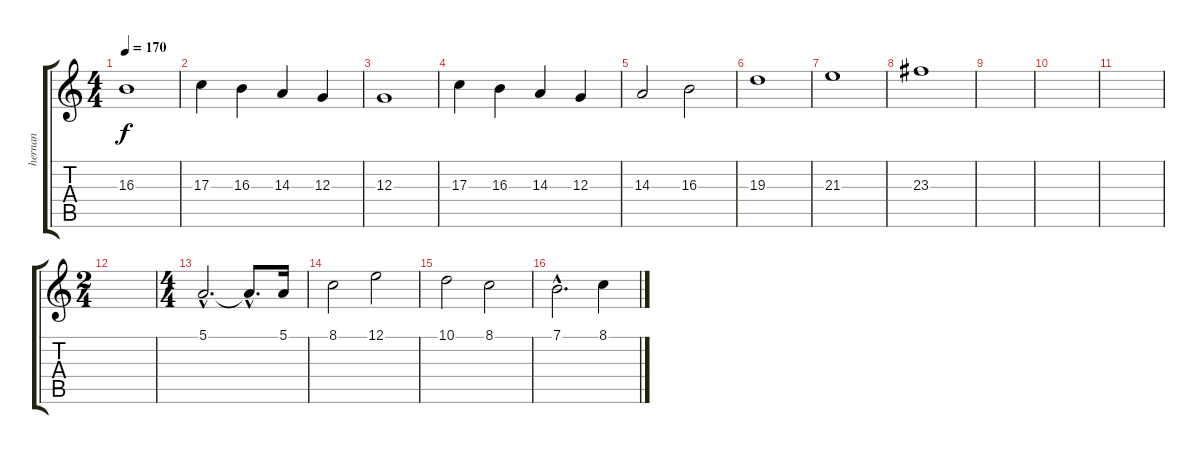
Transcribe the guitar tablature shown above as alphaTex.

\track ("hernan" "hernan") {instrument acousticgrandpiano}
\staff {score tabs}
\tuning (E4 B3 G3 D3 A2 E2) {hide}
\ts (4 4)
\tempo 170
\clef g2
\ks c
16.3.1{dy f} |
17.3.4 16.3.4 14.3.4 12.3.4 |
12.3.1 |
17.3.4 16.3.4 14.3.4 12.3.4 |
14.3.2 16.3.2 |
19.3.1 |
21.3.1 |
23.3.1 |
|
|
|
\ts (2 4)
|
\ts (4 4)
5.1{hac}.2{d instrument violin} 5.1{hac t}.8{d} 5.1.16 |
8.1.2{instrument violin} 12.1.2 |
10.1.2{instrument violin} 8.1.2 |
7.1{hac}.2{d instrument violin} 8.1.4
